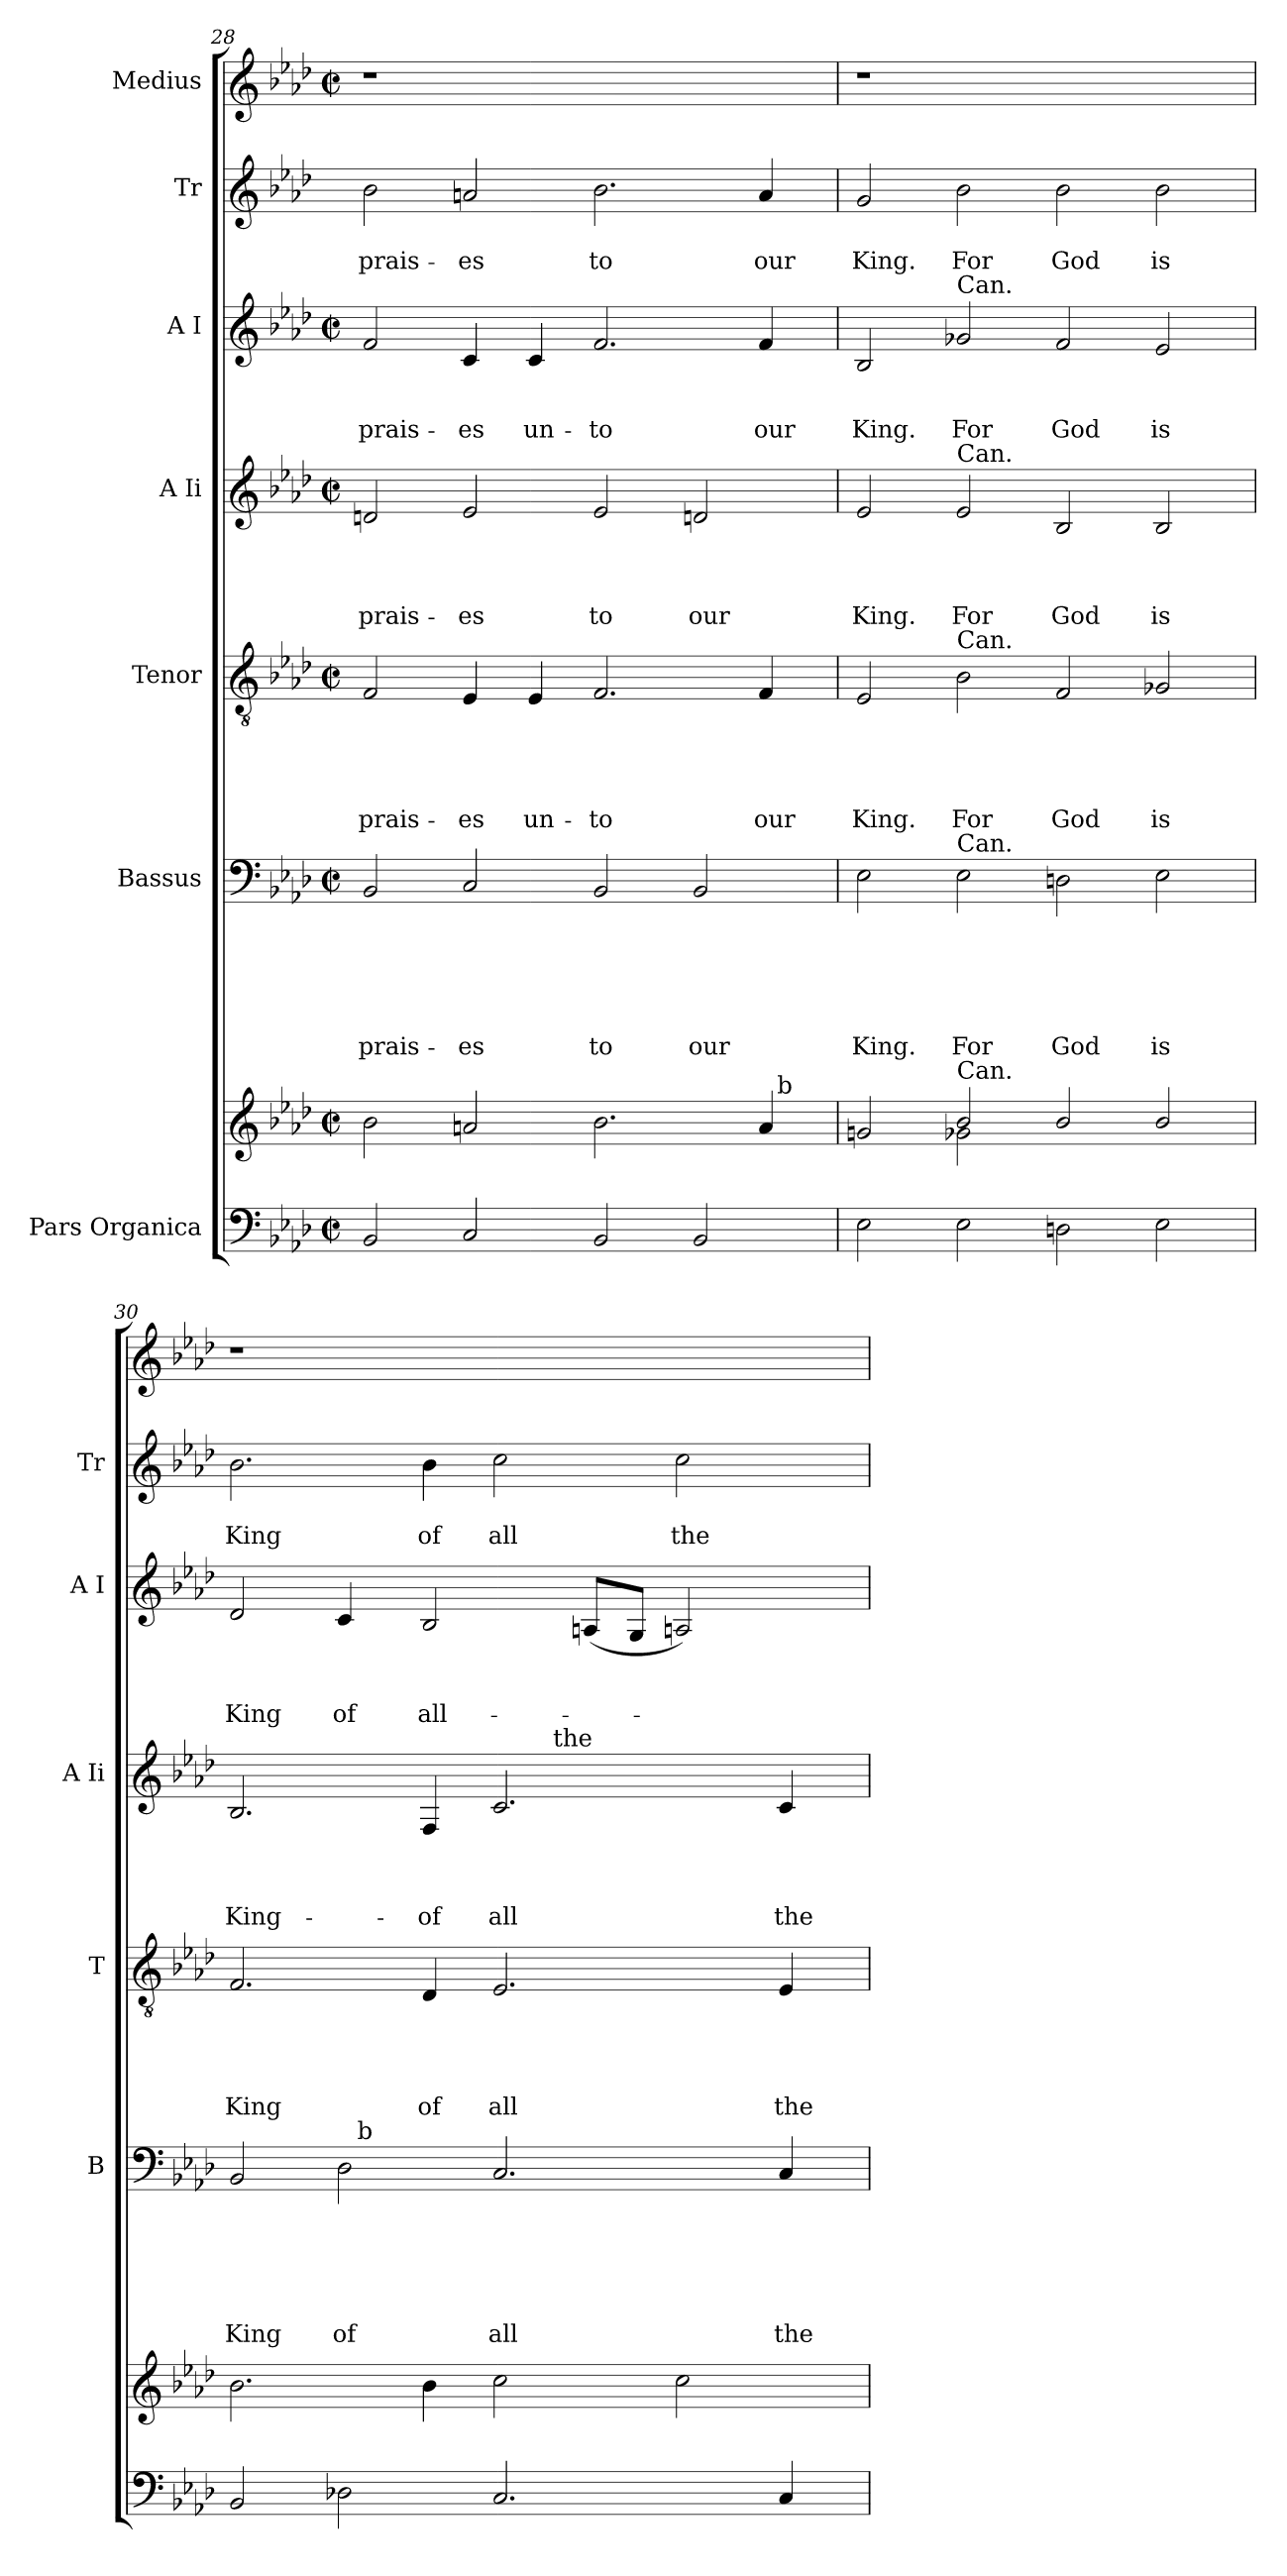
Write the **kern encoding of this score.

**kern	**kern	**kern	**text	**text	**text	**text	**text	**text	**kern	**text	**text	**text	**text	**text	**kern	**text	**text	**text	**text	**kern	**text	**text	**text	**kern	**text	**text	**kern
*part7	*part7	*part6	*part6	*part6	*part6	*part6	*part6	*part6	*part5	*part5	*part5	*part5	*part5	*part5	*part4	*part4	*part4	*part4	*part4	*part3	*part3	*part3	*part3	*part2	*part2	*part2	*part1
*staff8	*staff7	*staff6	*staff6	*staff6	*staff6	*staff6	*staff6	*staff6	*staff5	*staff5	*staff5	*staff5	*staff5	*staff5	*staff4	*staff4	*staff4	*staff4	*staff4	*staff3	*staff3	*staff3	*staff3	*staff2	*staff2	*staff2	*staff1
*I"Pars Organica	*	*I"Bassus	*	*	*	*	*	*	*I"Tenor	*	*	*	*	*	*I"A Ii	*	*	*	*	*I"A I	*	*	*	*I"Tr	*	*	*I"Medius
*	*	*I'B	*	*	*	*	*	*	*I'T	*	*	*	*	*	*I'A Ii	*	*	*	*	*I'A I	*	*	*	*I'Tr	*	*	*
!!LO:PB:g=z
*clefF4	*clefG2	*clefF4	*	*	*	*	*	*	*clefGv2	*	*	*	*	*	*clefG2	*	*	*	*	*clefG2	*	*	*	*clefG2	*	*	*clefG2
*k[b-e-a-d-]	*k[b-e-a-d-]	*k[b-e-a-d-]	*	*	*	*	*	*	*k[b-e-a-d-]	*	*	*	*	*	*k[b-e-a-d-]	*	*	*	*	*k[b-e-a-d-]	*	*	*	*k[b-e-a-d-]	*	*	*k[b-e-a-d-]
*A-:	*A-:	*A-:	*	*	*	*	*	*	*A-:	*	*	*	*	*	*A-:	*	*	*	*	*A-:	*	*	*	*A-:	*	*	*A-:
*M2/2	*M2/2	*M2/2	*	*	*	*	*	*	*M2/2	*	*	*	*	*	*M2/2	*	*	*	*	*M2/2	*	*	*	*	*	*	*M2/2
*met(c|)	*met(c|)	*met(c|)	*	*	*	*	*	*	*met(c|)	*	*	*	*	*	*met(c|)	*	*	*	*	*met(c|)	*	*	*	*	*	*	*met(c|)
=28	=28	=28	=28	=28	=28	=28	=28	=28	=28	=28	=28	=28	=28	=28	=28	=28	=28	=28	=28	=28	=28	=28	=28	=28	=28	=28	=28
!	!	!	!	!	!	!	!	!LO:LY:b	!	!	!	!	!	!LO:LY:b	!	!	!	!	!LO:LY:b	!	!	!	!LO:LY:b	!	!	!LO:LY:b	!
*	*^	*	*	*	*	*	*	*	*	*	*	*	*	*	*	*	*	*	*	*	*	*	*	*	*	*	*
2BB-/	2b-\	1ryy	2BB-/	.	.	.	.	.	prais-	2F/	.	.	.	.	prais-	2dn/	.	.	.	prais-	2f/	.	.	prais-	2b-\	.	prais-	1r
!	!	!	!	!	!	!	!	!	!LO:LY:b	!	!	!	!	!	!LO:LY:b	!	!	!	!	!LO:LY:b	!	!	!	!LO:LY:b	!	!	!LO:LY:b	!
2C/	2an/	.	2C/	.	.	.	.	.	-es	4E-/	.	.	.	.	-es	2e-/	.	.	.	-es	4c/	.	.	-es	2an/	.	-es	.
!	!	!	!	!	!	!	!	!	!	!	!	!	!	!	!LO:LY:b	!	!	!	!	!	!	!	!	!LO:LY:b	!	!	!	!
.	.	.	.	.	.	.	.	.	.	4E-/	.	.	.	.	un-	.	.	.	.	.	4c/	.	.	un-	.	.	.	.
!	!	!	!	!	!	!	!	!	!LO:LY:b	!	!	!	!	!	!LO:LY:b	!	!	!	!	!LO:LY:b	!	!	!	!LO:LY:b	!	!	!LO:LY:b	!
2BB-/	2.b-\	2ryy	2BB-/	.	.	.	.	.	to	2.F/	.	.	.	.	-to	2e-/	.	.	.	to	2.f/	.	.	-to	2.b-\	.	to	1ryy
!	!	!	!	!	!	!	!	!	!LO:LY:b	!	!	!	!	!	!	!	!	!	!	!LO:LY:b	!	!	!	!	!	!	!	!
2BB-/	.	4ryy	2BB-/	.	.	.	.	.	our	.	.	.	.	.	.	2dn/	.	.	.	our	.	.	.	.	.	.	.	.
!	!	!	!	!	!	!	!	!	!	!	!	!	!	!	!LO:LY:b	!	!	!	!	!	!	!	!	!LO:LY:b	!	!	!LO:LY:b	!
.	4a/	32ryy	.	.	.	.	.	.	.	4F/	.	.	.	.	our	.	.	.	.	.	4f/	.	.	our	4a/	.	our	.
!	!	!LO:TX:a:t=b	!	!	!	!	!	!	!	!	!	!	!	!	!	!	!	!	!	!	!	!	!	!	!	!	!	!
.	.	8..ryy	.	.	.	.	.	.	.	.	.	.	.	.	.	.	.	.	.	.	.	.	.	.	.	.	.	.
=29	=29	=29	=29	=29	=29	=29	=29	=29	=29	=29	=29	=29	=29	=29	=29	=29	=29	=29	=29	=29	=29	=29	=29	=29	=29	=29	=29	=29
!	!	!	!	!	!	!	!	!	!LO:LY:b	!	!	!	!	!	!LO:LY:b	!	!	!	!	!LO:LY:b	!	!	!	!LO:LY:b	!	!	!LO:LY:b	!
2E-\	2gn/	2ryy	2E-\	.	.	.	.	.	King.	2E-/	.	.	.	.	King.	2e-/	.	.	.	King.	2B-/	.	.	King.	2g/	.	King.	1r
!	!	!	!	!	!	!	!	!	!	!	!	!	!	!	!	!	!	!	!	!	!LO:TX:a:t=Can.	!	!	!	!	!	!	!
!	!	!	!	!	!	!	!	!	!	!	!	!	!	!	!	!LO:TX:a:t=Can.	!	!	!	!	!	!	!	!	!	!	!	!
!	!	!	!	!	!	!	!	!	!	!LO:TX:a:t=Can.	!	!	!	!	!	!	!	!	!	!	!	!	!	!	!	!	!	!
!	!	!	!LO:TX:a:t=Can.	!	!	!	!	!	!	!	!	!	!	!	!	!	!	!	!	!	!	!	!	!	!	!	!	!
!	!LO:TX:a:t=Can.	!	!	!	!	!	!	!	!	!	!	!	!	!	!	!	!	!	!	!	!	!	!	!	!	!	!	!
!	!	!	!	!	!	!	!	!	!LO:LY:b	!	!	!	!	!	!LO:LY:b	!	!	!	!	!LO:LY:b	!	!	!	!LO:LY:b	!	!	!LO:LY:b	!
2E-\	2b-/	2g-X\	2E-\	.	.	.	.	.	For	2B-\	.	.	.	.	For	2e-/	.	.	.	For	2g-X/	.	.	For	2b-\	.	For	.
!	!	!	!	!	!	!	!	!	!LO:LY:b	!	!	!	!	!	!LO:LY:b	!	!	!	!	!LO:LY:b	!	!	!	!LO:LY:b	!	!	!LO:LY:b	!
2Dn\	2b-/	1ryy	2Dn\	.	.	.	.	.	God	2F/	.	.	.	.	God	2B-/	.	.	.	God	2f/	.	.	God	2b-\	.	God	1ryy
!	!	!	!	!	!	!	!	!	!LO:LY:b	!	!	!	!	!	!LO:LY:b	!	!	!	!	!LO:LY:b	!	!	!	!LO:LY:b	!	!	!LO:LY:b	!
2E-\	2b-/	.	2E-\	.	.	.	.	.	is	2G-X/	.	.	.	.	is	2B-/	.	.	.	is	2e-/	.	.	is	2b-\	.	is	.
*	*v	*v	*	*	*	*	*	*	*	*	*	*	*	*	*	*	*	*	*	*	*	*	*	*	*	*	*	*
=30	=30	=30	=30	=30	=30	=30	=30	=30	=30	=30	=30	=30	=30	=30	=30	=30	=30	=30	=30	=30	=30	=30	=30	=30	=30	=30	=30
!	!	!	!	!	!	!	!	!LO:LY:b	!	!	!	!	!	!LO:LY:b	!	!	!	!	!LO:LY:b	!	!	!	!LO:LY:b	!	!	!LO:LY:b	!
*	*	*^	*	*	*	*	*	*	*	*	*	*	*	*	*^	*	*	*	*	*	*	*	*	*	*	*	*
2BB-/	2.b-\	2BB-/	2ryy	.	.	.	.	.	King	2.F/	.	.	.	.	King	2.B-/	1ryy	.	.	.	King-	2d-/	.	.	King	2.b-\	.	King	1r
!	!	!	!	!	!	!	!	!	!LO:LY:b	!	!	!	!	!	!	!	!	!	!	!	!	!	!	!	!LO:LY:b	!	!	!	!
2D-X\	.	2D-\	32ryy	.	.	.	.	.	of	.	.	.	.	.	.	.	.	.	.	.	.	4c/	.	.	of	.	.	.	.
!	!	!	!LO:TX:a:t=b	!	!	!	!	!	!	!	!	!	!	!	!	!	!	!	!	!	!	!	!	!	!	!	!	!	!
.	.	.	1ryy	.	.	.	.	.	.	.	.	.	.	.	.	.	.	.	.	.	.	.	.	.	.	.	.	.	.
!	!	!	!	!	!	!	!	!	!	!	!	!	!	!	!LO:LY:b	!	!	!	!	!	!LO:LY:b	!	!	!	!LO:LY:b	!	!	!LO:LY:b	!
.	4b-\	.	.	.	.	.	.	.	.	4D-/	.	.	.	.	of	4F/	.	.	.	.	-of	2B-/	.	.	all-	4b-\	.	of	.
!	!	!	!	!	!	!	!	!	!LO:LY:b	!	!	!	!	!	!LO:LY:b	!	!	!	!	!	!LO:LY:b	!	!	!	!	!	!	!LO:LY:b	!
2.C/	2cc\	2.C/	.	.	.	.	.	.	all	2.E-/	.	.	.	.	all	2.c/	8.ryy	.	.	.	all	.	.	.	.	2cc\	.	all	1ryy
!	!	!	!	!	!	!	!	!	!	!	!	!	!	!	!	!	!LO:TX:a:t=the	!	!	!	!	!	!	!	!	!	!	!	!
.	.	.	.	.	.	.	.	.	.	.	.	.	.	.	.	.	2ryy	.	.	.	.	.	.	.	.	.	.	.	.
.	.	.	.	.	.	.	.	.	.	.	.	.	.	.	.	.	.	.	.	.	.	(<8An/L	.	.	.	.	.	.	.
.	.	.	.	.	.	.	.	.	.	.	.	.	.	.	.	.	.	.	.	.	.	8G/J	.	.	.	.	.	.	.
!	!	!	!	!	!	!	!	!	!	!	!	!	!	!	!	!	!	!	!	!	!	!	!	!	!	!	!	!LO:LY:b	!
.	2cc\	.	.	.	.	.	.	.	.	.	.	.	.	.	.	.	.	.	.	.	.	2An/)	.	.	.	2cc\	.	the	.
.	.	.	4...ryy	.	.	.	.	.	.	.	.	.	.	.	.	.	.	.	.	.	.	.	.	.	.	.	.	.	.
.	.	.	.	.	.	.	.	.	.	.	.	.	.	.	.	.	4ryy	.	.	.	.	.	.	.	.	.	.	.	.
!	!	!	!	!	!	!	!	!	!LO:LY:b	!	!	!	!	!	!LO:LY:b	!	!	!	!	!	!LO:LY:b	!	!	!	!	!	!	!	!
4C/	.	4C/	.	.	.	.	.	.	the	4E-/	.	.	.	.	the	4c/	.	.	.	.	the	.	.	.	.	.	.	.	.
.	.	.	.	.	.	.	.	.	.	.	.	.	.	.	.	.	16ryy	.	.	.	.	.	.	.	.	.	.	.	.
*	*	*v	*v	*	*	*	*	*	*	*	*	*	*	*	*	*v	*v	*	*	*	*	*	*	*	*	*	*	*	*
=	=	=	=	=	=	=	=	=	=	=	=	=	=	=	=	=	=	=	=	=	=	=	=	=	=	=	=
*-	*-	*-	*-	*-	*-	*-	*-	*-	*-	*-	*-	*-	*-	*-	*-	*-	*-	*-	*-	*-	*-	*-	*-	*-	*-	*-	*-
